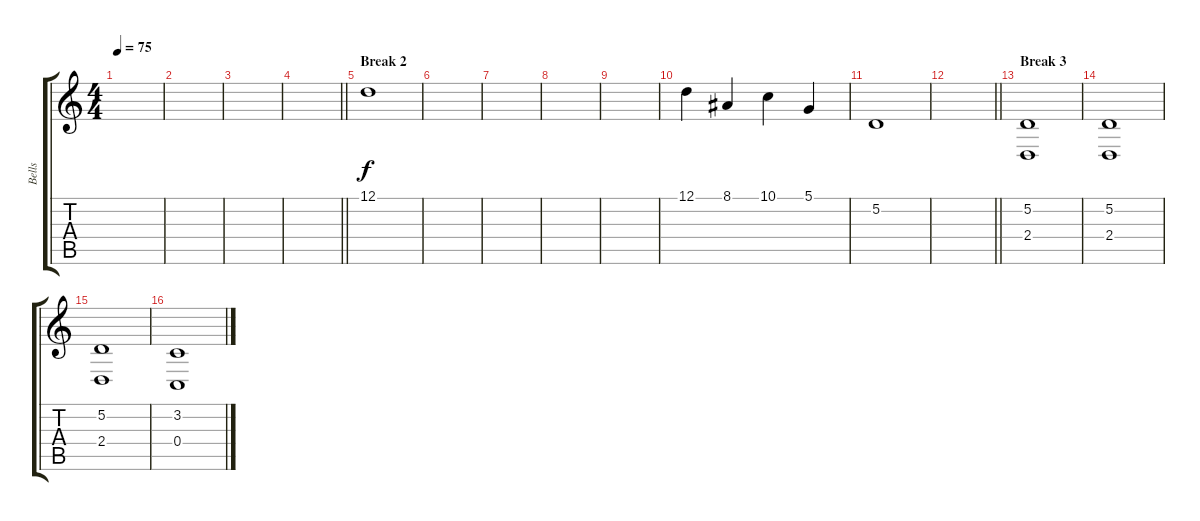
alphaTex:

\track ("Bells" "Bells") {instrument tubularbells}
\staff {score tabs}
\tuning (D4 A3 F3 C3 G2 D2) {hide}
\ts (4 4)
\tempo 75
\clef g2
\ks c
|
|
|
\barLineRight lightlight
|
\section ("" "Break 2")
12.1.1 |
|
|
|
|
12.1.4 8.1.4 10.1.4 5.1.4 |
5.2.1 |
\barLineRight lightlight
|
\section ("" "Break 3")
(5.2 2.4).1 |
(5.2 2.4).1 |
(5.2 2.4).1 |
(3.2 0.4).1
